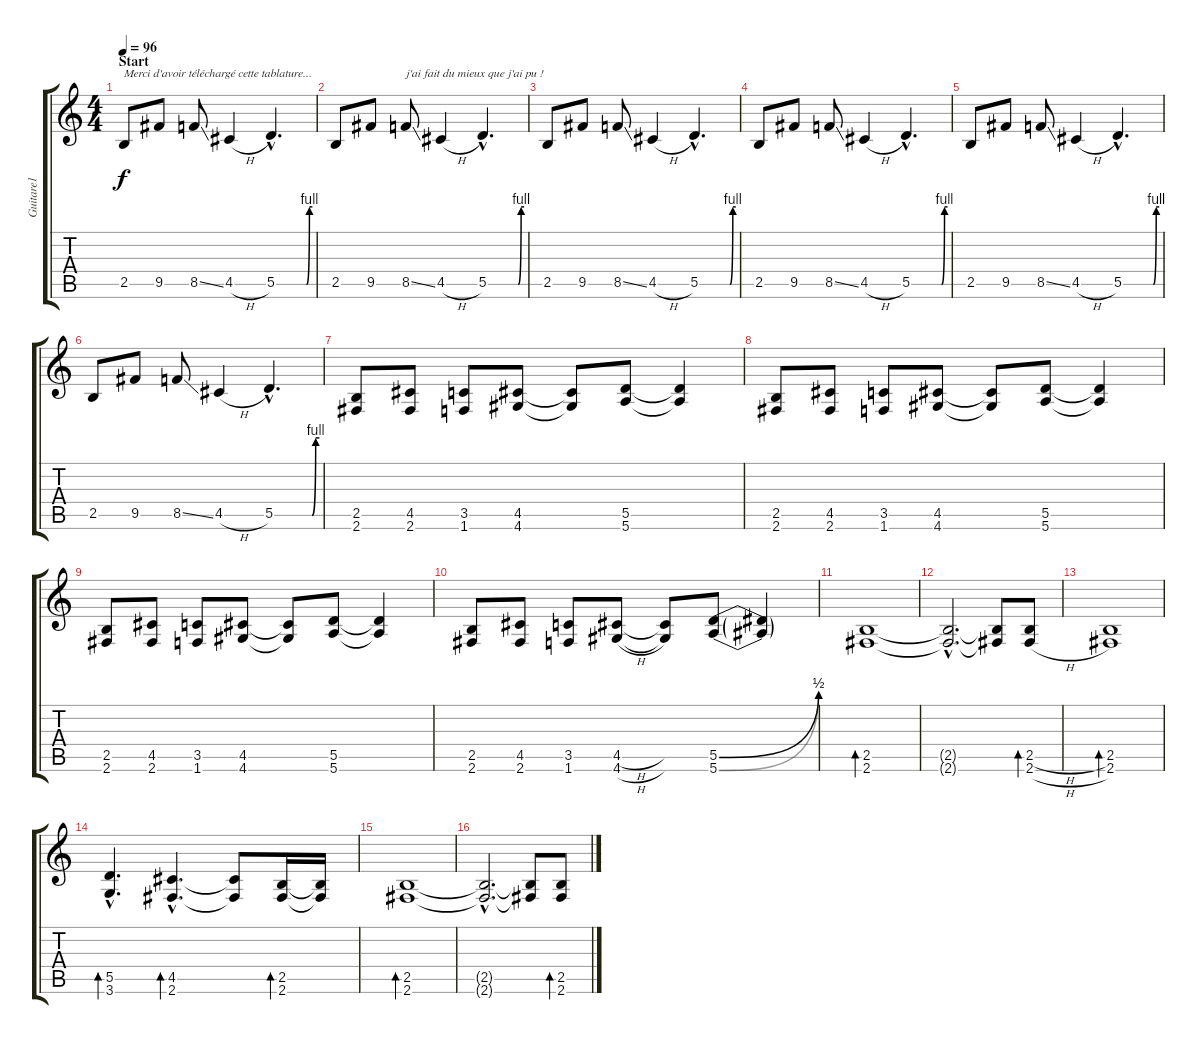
\track ("Guitare1" "Guitare1") {instrument distortionguitar}
\staff {score tabs}
\tuning (E4 B3 G3 D3 A2 E2) {hide}
\ts (4 4)
\section ("" "Start")
\tempo 96
\clef g2
\ks c
2.5.8{txt "Merci d'avoir téléchargé cette tablature..." dy f instrument distortionguitar} 9.5.8 8.5{ss}.8 4.5{h}.4 5.5{be (custom 0 0 50 0 55 4 60 4) hac}.4{d} |
2.5.8 9.5.8 8.5{ss}.8{txt "j'ai fait du mieux que j'ai pu !"} 4.5{h}.4 5.5{be (custom 0 0 50 0 55 4 60 4) hac}.4{d} |
2.5.8 9.5.8 8.5{ss}.8 4.5{h}.4 5.5{be (custom 0 0 50 0 55 4 60 4) hac}.4{d} |
2.5.8 9.5.8 8.5{ss}.8 4.5{h}.4 5.5{be (custom 0 0 50 0 55 4 60 4) hac}.4{d} |
2.5.8 9.5.8 8.5{ss}.8 4.5{h}.4 5.5{be (custom 0 0 50 0 55 4 60 4) hac}.4{d} |
2.5.8 9.5.8 8.5{ss}.8 4.5{h}.4 5.5{be (custom 0 0 50 0 55 4 60 4) hac}.4{d} |
(2.5 2.6).8 (4.5 2.6).8 (3.5 1.6).8 (4.5 4.6).8 (4.5{t} 4.6{t}).8 (5.5 5.6).8 (5.5{t} 5.6{t}).4 |
(2.5 2.6).8 (4.5 2.6).8 (3.5 1.6).8 (4.5 4.6).8 (4.5{t} 4.6{t}).8 (5.5 5.6).8 (5.5{t} 5.6{t}).4 |
(2.5 2.6).8 (4.5 2.6).8 (3.5 1.6).8 (4.5 4.6).8 (4.5{t} 4.6{t}).8 (5.5 5.6).8 (5.5{t} 5.6{t}).4 |
(2.5 2.6).8 (4.5 2.6).8 (3.5 1.6).8 (4.5{h} 4.6{h}).8 (4.5{t} 4.6{t}).8 (5.5{be (bend 0 0 60 2)} 5.6{be (bend 0 0 60 2)}).8 (5.5{t} 5.6{t}).4 |
(2.5 2.6).1{bd 60} |
(2.5{hac t} 2.6{hac t}).2{d} (2.5{t} 2.6{t}).8 (2.5{h} 2.6{h}).8{bd 60} |
(2.5 2.6).1{bd 60} |
(5.5{hac} 3.6{hac}).4{d bd 60} (4.5{hac} 2.6{hac}).4{d bd 60} (4.5{t} 2.6{t}).8 (2.5 2.6).16{bd 60} (2.5{t} 2.6{t}).16 |
(2.5 2.6).1{bd 60} |
(2.5{hac t} 2.6{hac t}).2{d} (2.5{t} 2.6{t}).8 (2.5{h} 2.6{h}).8{bd 60}
